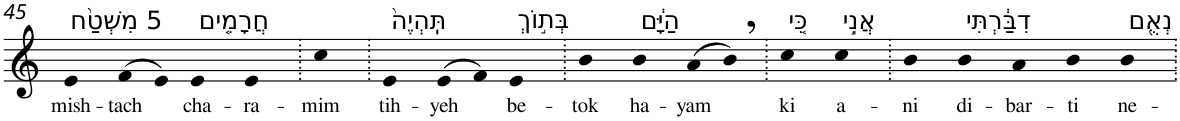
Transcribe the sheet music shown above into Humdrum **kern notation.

**kern	**text
*part1	*part1
*staff1	*staff1
*I"Piano	*
*I'Pno	*
!!LO:PB:g=z
*clefG2	*
*k[]	*
=45	=45
!LO:TX:a:t=5 מִשְׁטַ֨ח	!
!	!LO:LY:b
4e	mish-
!	!LO:LY:b
(>8f	-tach
8e)	.
!LO:TX:a:t=חֲרָמִ֤ים	!
!	!LO:LY:b
4e	cha-
!	!LO:LY:b
4e	-ra-
=46.	=46.
!	!LO:LY:b
4cc	-mim
=47.	=47.
!LO:TX:a:t=תִּֽהְיֶה֙	!
!	!LO:LY:b
4e	tih-
!	!LO:LY:b
(>8e	-yeh
8f)	.
!LO:TX:a:t=בְּת֣וֹךְ	!
!	!LO:LY:b
4e	be-
=48.	=48.
!	!LO:LY:b
4b	-tok
!LO:TX:a:t=הַיָּ֔ם	!
!	!LO:LY:b
4b	ha-
!	!LO:LY:b
(>8a	-yam
8b,)	.
=49.	=49.
!LO:TX:a:t=כִּ֚י	!
!	!LO:LY:b
4cc	ki
!LO:TX:a:t=אֲנִ֣י	!
!	!LO:LY:b
4cc	a-
=50.	=50.
!	!LO:LY:b
4b	-ni
!LO:TX:a:t=דִבַּ֔רְתִּי	!
!	!LO:LY:b
4b	di-
!	!LO:LY:b
4a	-bar-
!	!LO:LY:b
4b	-ti
!LO:TX:a:t=נְאֻ֖ם	!
!	!LO:LY:b
4b	ne-
=.	=.
*-	*-
